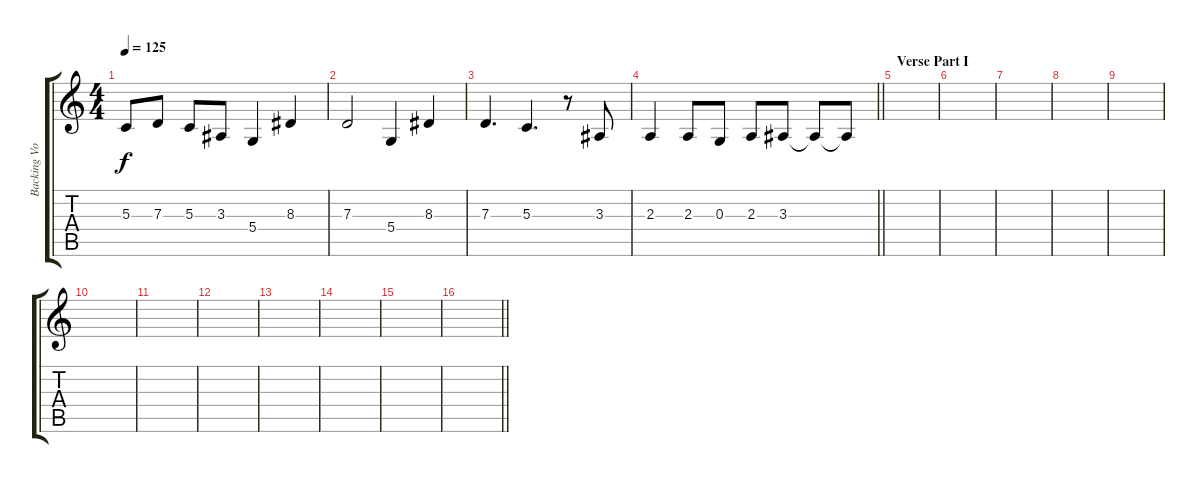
\track ("Backing Vox II" "Backing Vo") {instrument choiraahs}
\staff {score tabs}
\tuning (E4 B3 G3 D3 A2 E2) {hide}
\ts (4 4)
\tempo 125
\clef g2
\ks c
5.3.8{dy f} 7.3.8 5.3.8 3.3.8 5.4.4 8.3.4 |
7.3.2 5.4.4 8.3.4 |
7.3.4{d} 5.3.4{d} r.8 3.3.8 |
\barLineRight lightlight
2.3.4 2.3.8 0.3.8 2.3.8 3.3.8 3.3{t}.8 3.3{t}.8 |
\section ("" "Verse Part I")
|
|
|
|
|
|
|
|
|
|
|
\barLineRight lightlight
